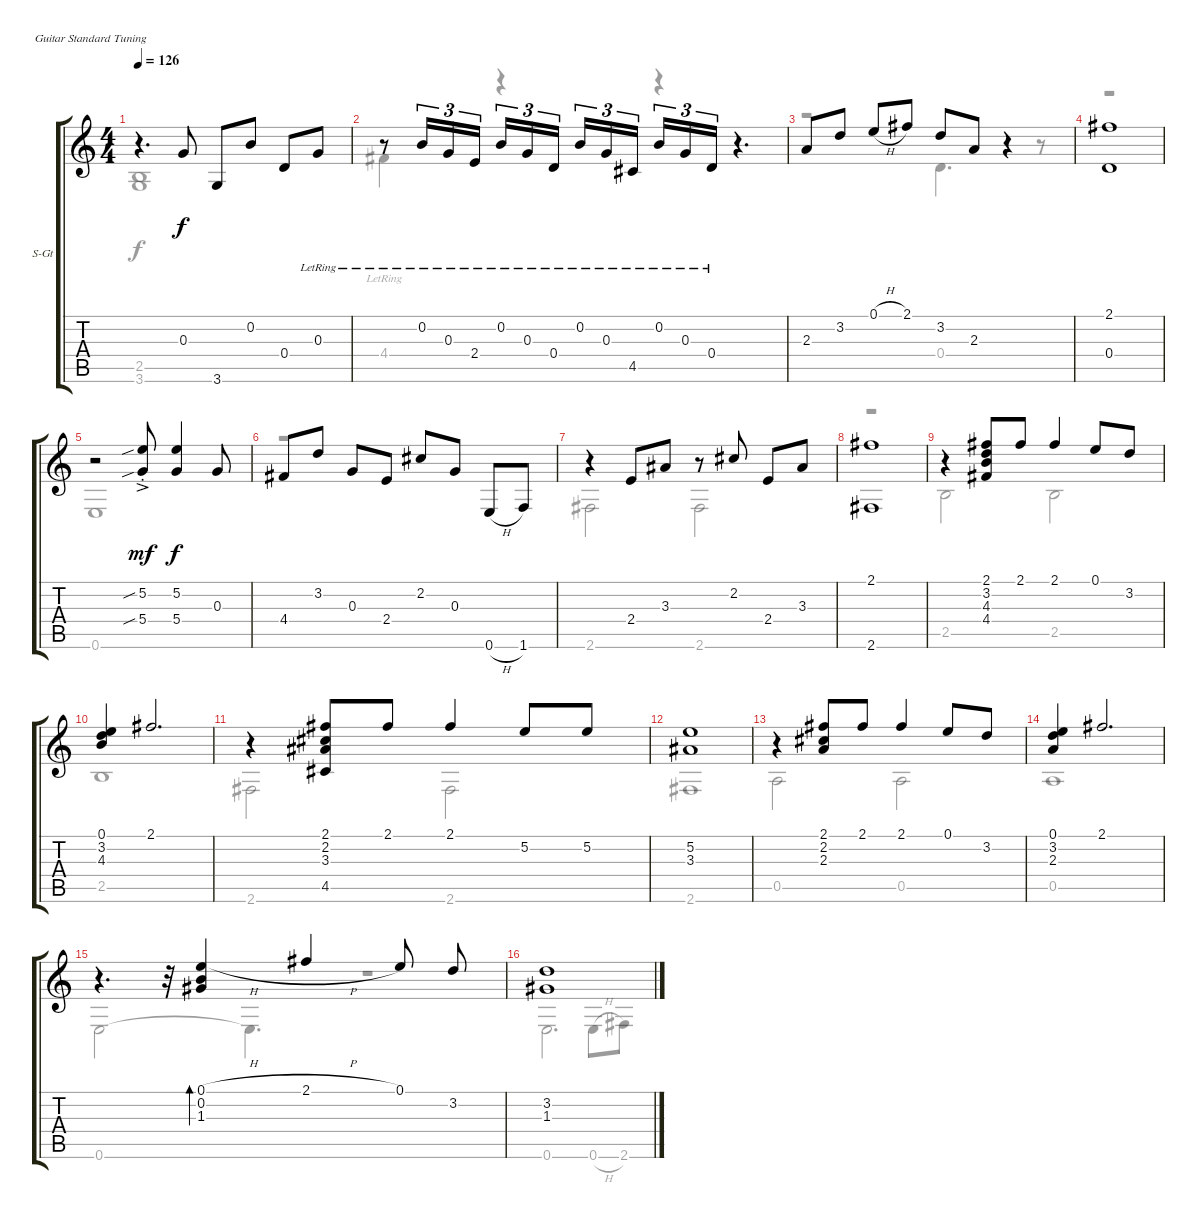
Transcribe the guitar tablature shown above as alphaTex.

\bracketExtendMode groupsimilarinstruments
\firstSystemTrackNameOrientation horizontal
\otherSystemsTrackNameOrientation horizontal
\track ("Guitar" "S-Gt") {instrument acousticguitarsteel}
\staff {score tabs}
\tuning (E4 B3 G3 D3 A2 E2)
\voice
\ts (4 4)
\tempo 126
\clef g2
\ks c
r.4{d dy f} 0.3.8 3.6.8 0.2.8 0.4.8 0.3{lr}.8 |
r.8 0.2{lr}.16{tu (3 2)} 0.3{lr}.16{tu (3 2)} 2.4{lr}.16{tu (3 2)} 0.2{lr}.16{tu (3 2)} 0.3{lr}.16{tu (3 2)} 0.4{lr}.16{tu (3 2)} 0.2{lr}.16{tu (3 2)} 0.3{lr}.16{tu (3 2)} 4.5{lr}.16{tu (3 2)} 0.2{lr}.16{tu (3 2)} 0.3{lr}.16{tu (3 2)} 0.4{lr}.16{tu (3 2)} r.4{d} |
2.3.8 3.2.8 0.1{h}.8 2.1.8 3.2.8 2.3.8 r.4 |
(2.1 0.4).1 |
r.2 (5.2{sib ac st} 5.4{sib ac st}).8{dy mf} (5.2 5.4).4{dy f} 0.3.8 |
4.4.8 3.2.8 0.3.8 2.4.8 2.2.8 0.3.8 0.6{h}.8 1.6.8 |
r.4 2.4.8 3.3.8 r.8 2.2.8 2.4.8 3.3.8 |
(2.1 2.6).1 |
r.4 (2.1 3.2 4.3 4.4).8 2.1.8 2.1.4 0.1.8 3.2.8 |
(0.1 4.3 3.2).4 2.1.2{d} |
r.4 (2.1 2.2 3.3 4.5).8 2.1.8 2.1.4 5.2.8 5.2.8 |
(5.2 3.3).1 |
r.4 (2.1 2.2 2.3).8 2.1.8 2.1.4 0.1.8 3.2.8 |
(0.1 2.3 3.2).4 2.1.2{d} |
r.4{d} r.32 (0.1{h} 0.2 1.3).4{bd 240} 2.1{h}.4 0.1.8 3.2.8 |
(3.2 1.3).1
\voice
\clef g2
\ottava regular
\simile none
\ks c
(2.5 3.6).1{dy f} |
4.4{lr}.4 r.4 r.4 |
r.2 0.4.4{d} r.8 |
r.1 |
0.6.1 |
r.1 |
2.6.2 2.6.2 |
r.1 |
2.5.2 2.5.2 |
2.5.1 |
2.6.2 2.6.2 |
2.6.1 |
0.5.2 0.5.2 |
0.5.1 |
0.6.2 0.6{t}.4{d} r.1 |
0.6.2{d} 0.6{h}.8 2.6.8
